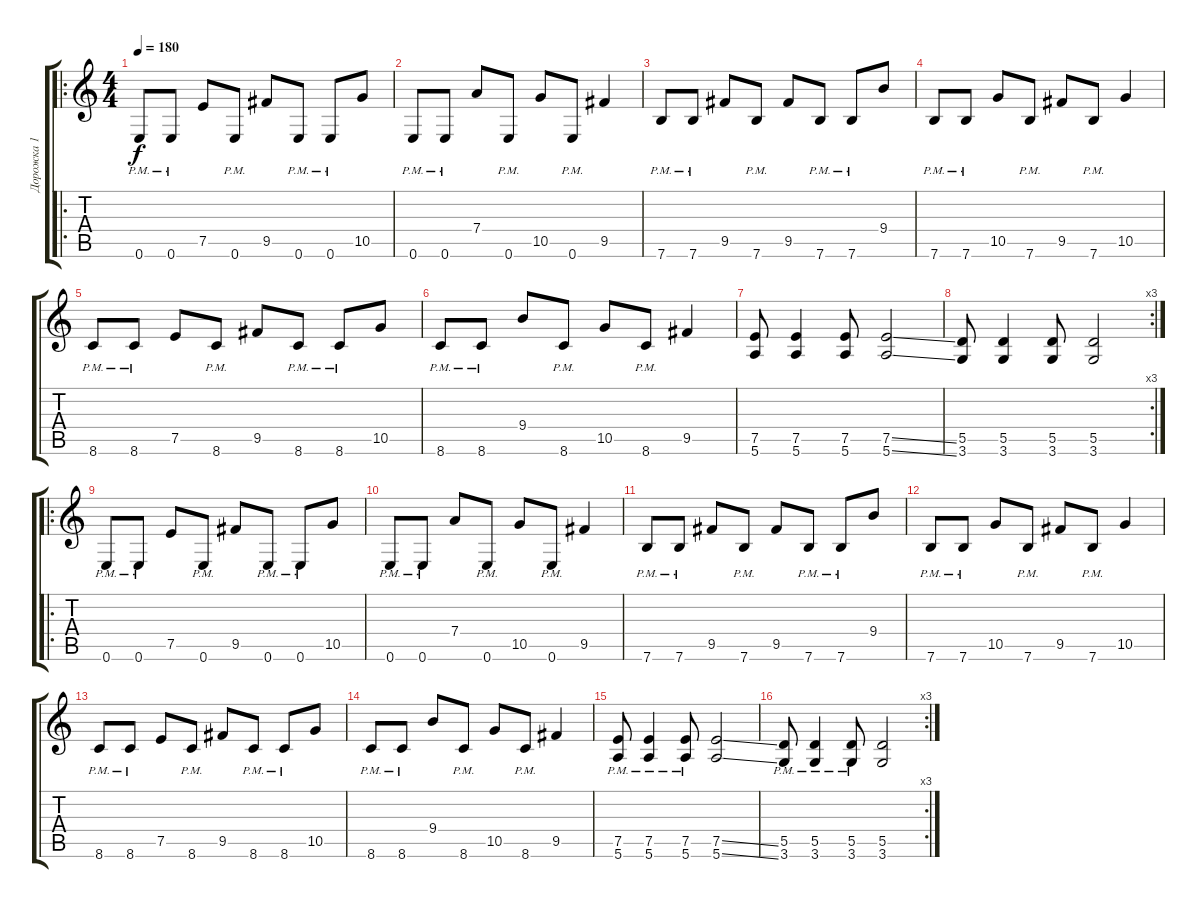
\track ("Дорожка 1" "Дорожка 1") {solo instrument distortionguitar}
\staff {score tabs}
\tuning (E4 B3 G3 D3 A2 E2) {hide}
\ro
\ts (4 4)
\tempo 180
\clef g2
\ks c
0.6{pm}.8{dy f} 0.6{pm}.8 7.5.8 0.6{pm}.8 9.5.8 0.6{pm}.8 0.6{pm}.8 10.5.8 |
0.6{pm}.8 0.6{pm}.8 7.4.8 0.6{pm}.8 10.5.8 0.6{pm}.8 9.5.4 |
7.6{pm}.8 7.6{pm}.8 9.5.8 7.6{pm}.8 9.5.8 7.6{pm}.8 7.6{pm}.8 9.4.8 |
7.6{pm}.8 7.6{pm}.8 10.5.8 7.6{pm}.8 9.5.8 7.6{pm}.8 10.5.4 |
8.6{pm}.8 8.6{pm}.8 7.5.8 8.6{pm}.8 9.5.8 8.6{pm}.8 8.6{pm}.8 10.5.8 |
8.6{pm}.8 8.6{pm}.8 9.4.8 8.6{pm}.8 10.5.8 8.6{pm}.8 9.5.4 |
(7.5 5.6).8 (7.5 5.6).4 (7.5 5.6).8 (7.5{ss} 5.6{ss}).2 |
\rc 3
(5.5 3.6).8 (5.5 3.6).4 (5.5 3.6).8 (5.5 3.6).2 |
\ro
0.6{pm}.8 0.6{pm}.8 7.5.8 0.6{pm}.8 9.5.8 0.6{pm}.8 0.6{pm}.8 10.5.8 |
0.6{pm}.8 0.6{pm}.8 7.4.8 0.6{pm}.8 10.5.8 0.6{pm}.8 9.5.4 |
7.6{pm}.8 7.6{pm}.8 9.5.8 7.6{pm}.8 9.5.8 7.6{pm}.8 7.6{pm}.8 9.4.8 |
7.6{pm}.8 7.6{pm}.8 10.5.8 7.6{pm}.8 9.5.8 7.6{pm}.8 10.5.4 |
8.6{pm}.8 8.6{pm}.8 7.5.8 8.6{pm}.8 9.5.8 8.6{pm}.8 8.6{pm}.8 10.5.8 |
8.6{pm}.8 8.6{pm}.8 9.4.8 8.6{pm}.8 10.5.8 8.6{pm}.8 9.5.4 |
(7.5{pm} 5.6{pm}).8 (7.5{pm} 5.6{pm}).4 (7.5{pm} 5.6{pm}).8 (7.5{ss} 5.6{ss}).2 |
\rc 3
(5.5{pm} 3.6{pm}).8 (5.5{pm} 3.6{pm}).4 (5.5{pm} 3.6{pm}).8 (5.5 3.6).2
